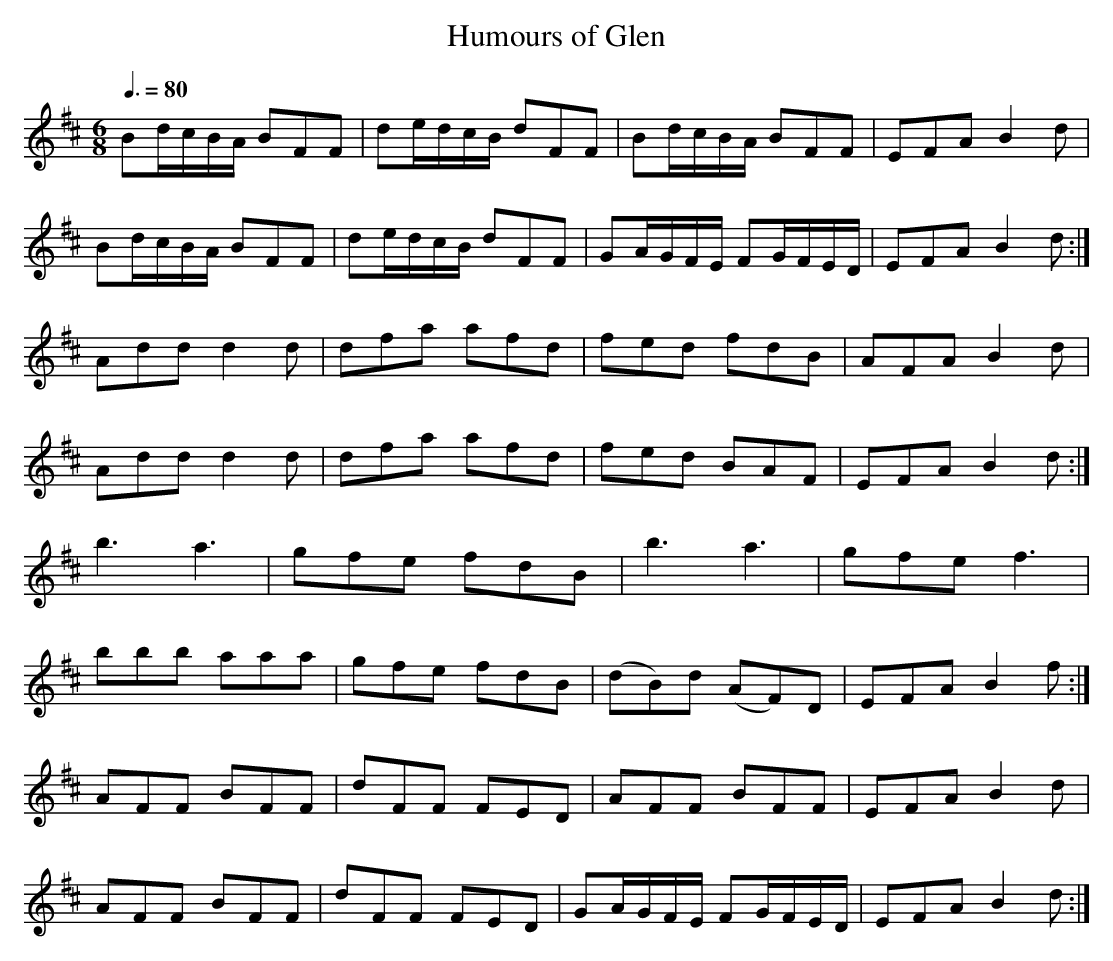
X:1
T:Humours of Glen
M:6/8
L:1/8
Q:3/8=80
K:D
Bd/c/B/A/ BFF|de/d/c/B/ dFF| Bd/c/B/A/ BFF      |EFA B2d |
Bd/c/B/A/ BFF|de/d/c/B/ dFF| GA/G/F/E/ FG/F/E/D/|EFA B2d:|
Add       d2d|dfa       afd| fed       fdB      |AFA B2d |
Add       d2d|dfa       afd| fed       BAF      |EFA B2d:|
b3        a3 |gfe       fdB| b3        a3       |gfe f3  |
bbb       aaa|gfe       fdB|(dB)d     (AF)D     |EFA B2f:|
AFF       BFF|dFF       FED| AFF       BFF      |EFA B2d |
AFF       BFF|dFF       FED| GA/G/F/E/ FG/F/E/D/|EFA B2d:|
